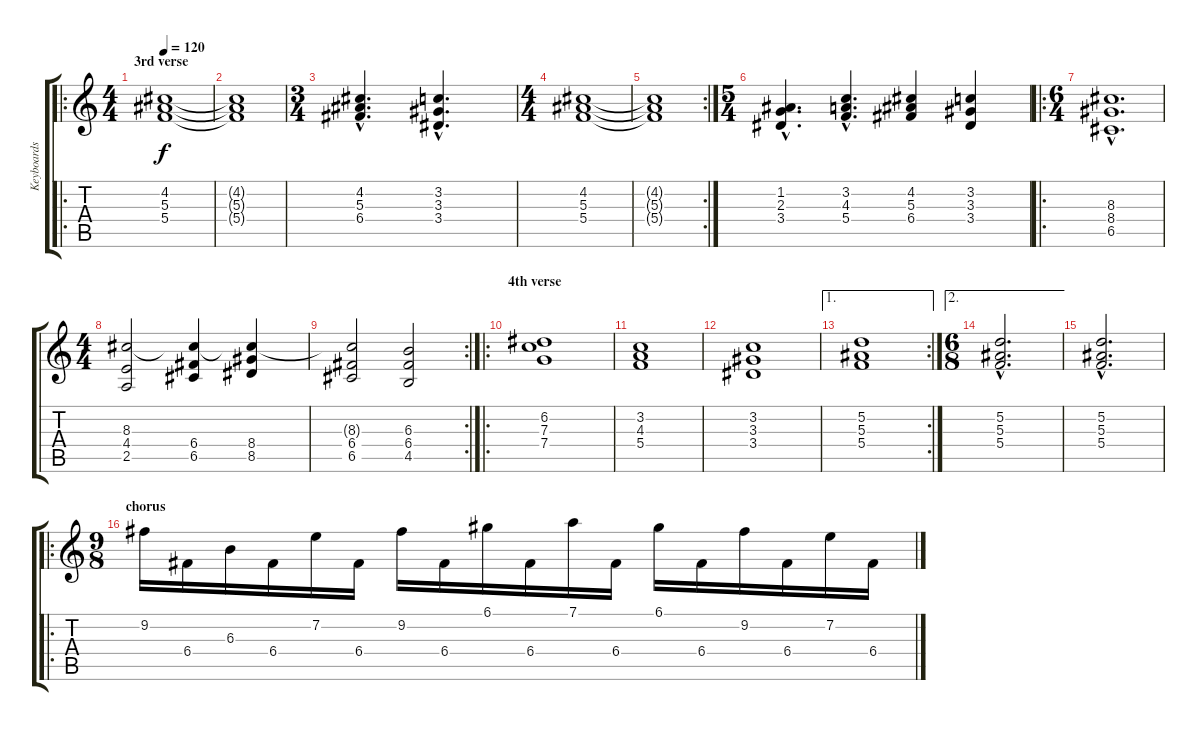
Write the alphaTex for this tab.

\track ("Keyboards" "Keyboards") {instrument stringensemble1}
\staff {score tabs}
\tuning (D5 A4 F4 C4 G3 D3) {hide}
\ro
\ts (4 4)
\section ("" "3rd verse")
\tempo 120
\clef g2
\ks c
(4.2 5.3 5.4).1{dy f} |
(4.2{t} 5.3{t} 5.4{t}).1 |
\ts (3 4)
(4.2{hac} 5.3{hac} 6.4{hac}).4{d} (3.2{hac} 3.3{hac} 3.4{hac}).4{d} |
\ts (4 4)
(4.2 5.3 5.4).1 |
\rc 2
(4.2{t} 5.3{t} 5.4{t}).1 |
\ts (5 4)
(1.2{hac} 2.3{hac} 3.4{hac}).4{d} (3.2{hac} 4.3{hac} 5.4{hac}).4{d} (4.2 5.3 6.4).4 (3.2 3.3 3.4).4 |
\ro
\ts (6 4)
(8.3{hac} 8.4{hac} 6.5{hac}).1{d} |
\ts (4 4)
(8.3 4.4 2.5).2 (8.3{t} 6.4 6.5).4 (8.3{t} 8.4 8.5).4 |
\rc 2
(8.3{t} 6.4 6.5).2 (6.3 6.4 4.5).2 |
\ro
\section ("" "4th verse")
(6.2 7.3 7.4).1 |
(3.2 4.3 5.4).1 |
(3.2 3.3 3.4).1 |
\ae 1
\rc 2
(5.2 5.3 5.4).1 |
\ae 2
\ts (6 8)
(5.2{hac} 5.3{hac} 5.4{hac}).2{d} |
(5.2{hac} 5.3{hac} 5.4{hac}).2{d} |
\ro
\ts (9 8)
\section ("" "chorus")
9.2.16 6.4.16 6.3.16 6.4.16 7.2.16 6.4.16 9.2.16 6.4.16 6.1.16 6.4.16 7.1.16 6.4.16 6.1.16 6.4.16 9.2.16 6.4.16 7.2.16 6.4.16
